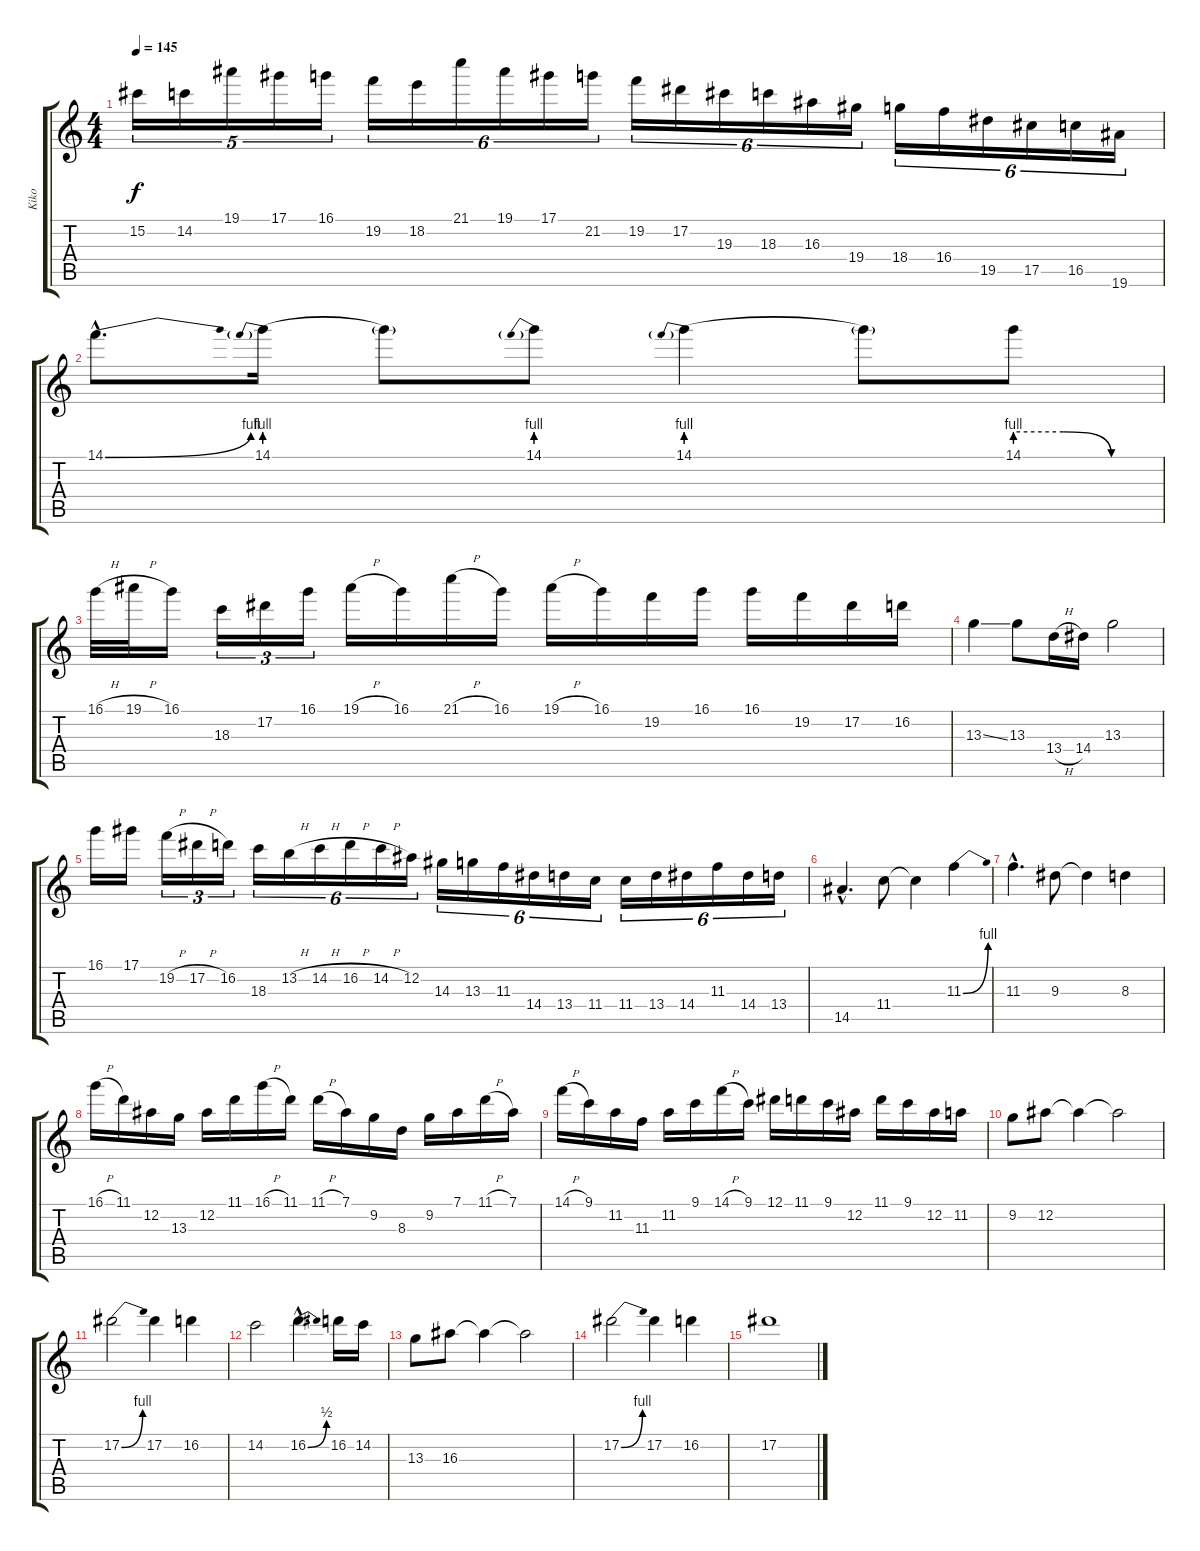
\track ("Kiko " "Kiko ") {instrument distortionguitar}
\staff {score tabs}
\tuning (Eb4 Bb3 Gb3 Db3 Ab2 Eb2) {hide}
\ts (4 4)
\tempo 145
\clef g2
\ks c
15.2.16{tu (5 4) dy f} 14.2.16{tu (5 4)} 19.1.16{tu (5 4)} 17.1.16{tu (5 4)} 16.1.16{tu (5 4)} 19.2.16{tu (6 4)} 18.2.16{tu (6 4)} 21.1.16{tu (6 4)} 19.1.16{tu (6 4)} 17.1.16{tu (6 4)} 21.2.16{tu (6 4)} 19.2.16{tu (6 4)} 17.2.16{tu (6 4)} 19.3.16{tu (6 4)} 18.3.16{tu (6 4)} 16.3.16{tu (6 4)} 19.4.16{tu (6 4)} 18.4.16{tu (6 4)} 16.4.16{tu (6 4)} 19.5.16{tu (6 4)} 17.5.16{tu (6 4)} 16.5.16{tu (6 4)} 19.6.16{tu (6 4)} |
14.1{be (bend 0 0 60 4) hac}.8{d balance 8} 14.1{be (prebend 0 4 60 4)}.16 14.1{t}.8 14.1{be (prebend 0 4 60 4)}.8 14.1{be (prebend 0 4 60 4)}.4 14.1{t}.8 14.1{be (custom 0 4 20 4 40 0 60 0)}.8 |
16.1{h}.32 19.1{h}.32 16.1.16 18.3.16{tu (3 2)} 17.2.16{tu (3 2)} 16.1.16{tu (3 2)} 19.1{h}.16 16.1.16 21.1{h}.16 16.1.16 19.1{h}.16 16.1.16 19.2.16 16.1.16 16.1.16 19.2.16 17.2.16 16.2.16 |
13.3{ss}.4 13.3.8 13.4{h}.16 14.4.16 13.3.2 |
16.1.16 17.1.16 19.2{h}.16{tu (3 2)} 17.2{h}.16{tu (3 2)} 16.2.16{tu (3 2)} 18.3.16{tu (6 4)} 13.2{h}.16{tu (6 4)} 14.2{h}.16{tu (6 4)} 16.2{h}.16{tu (6 4)} 14.2{h}.16{tu (6 4)} 12.2.16{tu (6 4)} 14.3.16{tu (6 4)} 13.3.16{tu (6 4)} 11.3.16{tu (6 4)} 14.4.16{tu (6 4)} 13.4.16{tu (6 4)} 11.4.16{tu (6 4)} 11.4.16{tu (6 4)} 13.4.16{tu (6 4)} 14.4.16{tu (6 4)} 11.3.16{tu (6 4)} 14.4.16{tu (6 4)} 13.4.16{tu (6 4)} |
14.5{hac}.4{d} 11.4.8 11.4{t}.4 11.3{be (bend 0 0 60 4)}.4 |
11.3{hac}.4{d} 9.3.8 9.3{t}.4 8.3.4 |
16.1{h}.16{balance 0} 11.1.16 12.2.16 13.3.16 12.2.16 11.1.16 16.1{h}.16 11.1.16 11.1{h}.16 7.1.16 9.2.16 8.3.16 9.2.16 7.1.16 11.1{h}.16 7.1.16 |
14.1{h}.16 9.1.16 11.2.16 11.3.16 11.2.16 9.1.16 14.1{h}.16 9.1.16 12.1.16 11.1.16 9.1.16 12.2.16 11.1.16 9.1.16 12.2.16 11.2.16 |
9.2.8 12.2.8 12.2{t}.4 12.2{t}.2 |
17.2{be (bend 0 0 60 4)}.2 17.2.4 16.2.4 |
14.2.2 16.2{be (bend 0 0 60 2) hac}.4{d} 16.2.16 14.2.16 |
13.3.8 16.3.8 16.3{t}.4 16.3{t}.2 |
17.2{be (bend 0 0 60 4)}.2 17.2.4 16.2.4 |
17.2.1
